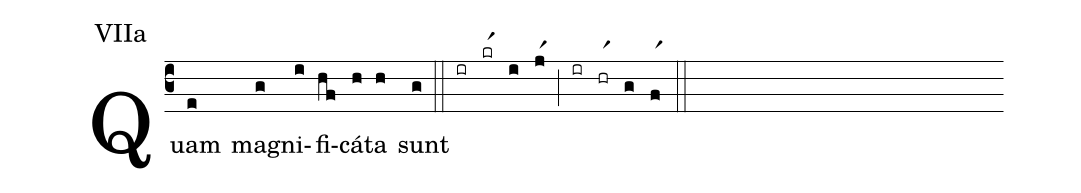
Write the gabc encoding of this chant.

annotation: VIIa;
%%
(c3) Quam(e) ma(g)gni(i)fi(hf)cá(h)ta(h) sunt(g) (::) (ir)(krr1)(i)(jr1)(;)(ir)(hrr1)(g)(fr1)(::)
